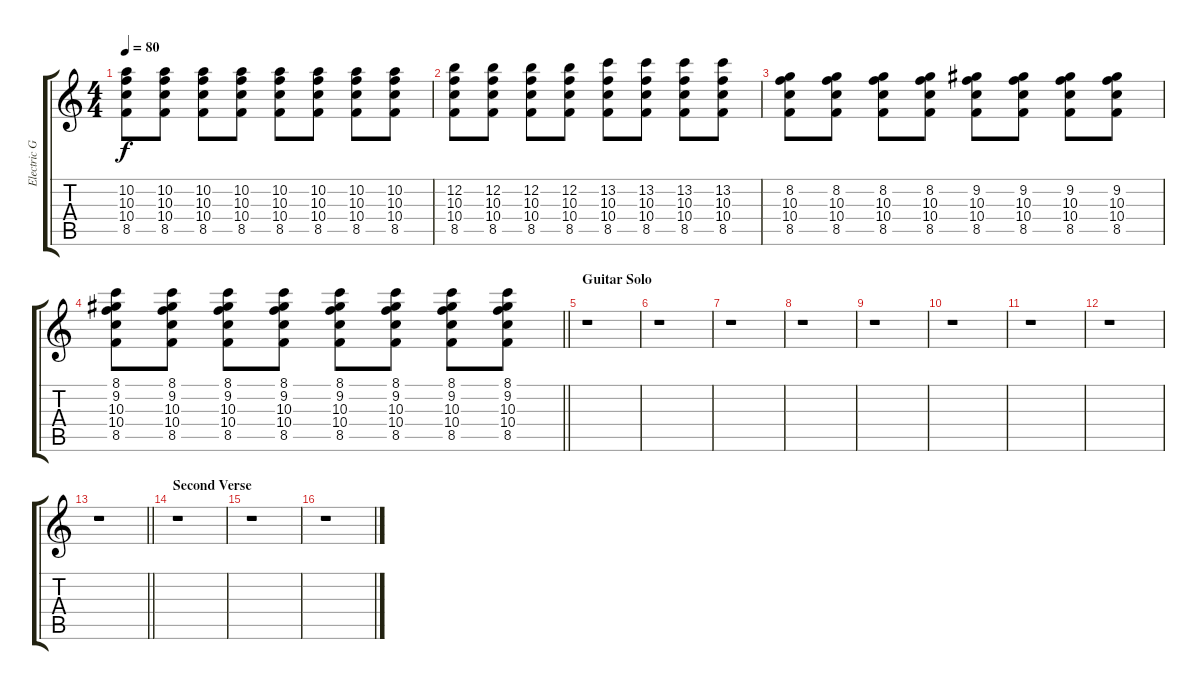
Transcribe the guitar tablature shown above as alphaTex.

\track ("Electric Guitar I" "Electric G") {instrument distortionguitar}
\staff {score tabs}
\tuning (E4 B3 G3 D3 A2 E2) {hide}
\ts (4 4)
\tempo 80
\clef g2
\ks c
(10.2 10.3 10.4 8.5).8{dy f} (10.2 10.3 10.4 8.5).8 (10.2 10.3 10.4 8.5).8 (10.2 10.3 10.4 8.5).8 (10.2 10.3 10.4 8.5).8 (10.2 10.3 10.4 8.5).8 (10.2 10.3 10.4 8.5).8 (10.2 10.3 10.4 8.5).8 |
(12.2 10.3 10.4 8.5).8 (12.2 10.3 10.4 8.5).8 (12.2 10.3 10.4 8.5).8 (12.2 10.3 10.4 8.5).8 (13.2 10.3 10.4 8.5).8 (13.2 10.3 10.4 8.5).8 (13.2 10.3 10.4 8.5).8 (13.2 10.3 10.4 8.5).8 |
(8.2 10.3 10.4 8.5).8 (8.2 10.3 10.4 8.5).8 (8.2 10.3 10.4 8.5).8 (8.2 10.3 10.4 8.5).8 (9.2 10.3 10.4 8.5).8 (9.2 10.3 10.4 8.5).8 (9.2 10.3 10.4 8.5).8 (9.2 10.3 10.4 8.5).8 |
\barLineRight lightlight
(8.1 9.2 10.3 10.4 8.5).8 (8.1 9.2 10.3 10.4 8.5).8 (8.1 9.2 10.3 10.4 8.5).8 (8.1 9.2 10.3 10.4 8.5).8 (8.1 9.2 10.3 10.4 8.5).8 (8.1 9.2 10.3 10.4 8.5).8 (8.1 9.2 10.3 10.4 8.5).8 (8.1 9.2 10.3 10.4 8.5).8 |
\section ("" "Guitar Solo")
r.1 |
r.1 |
r.1 |
r.1 |
r.1 |
r.1 |
r.1 |
r.1 |
\barLineRight lightlight
r.1 |
\section ("" "Second Verse")
r.1 |
r.1 |
r.1
